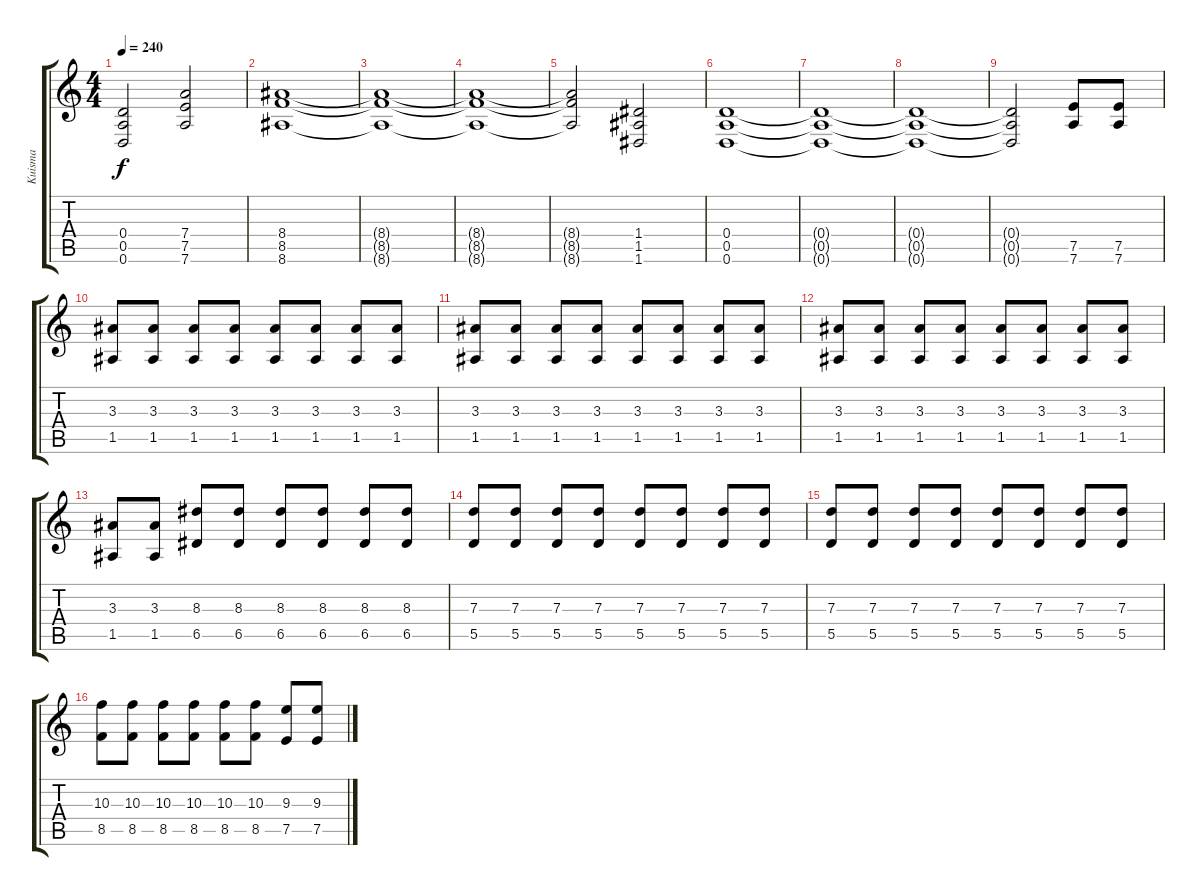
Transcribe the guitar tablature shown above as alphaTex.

\track ("Kuisma" "Kuisma") {instrument distortionguitar}
\staff {score tabs}
\tuning (E4 B3 G3 D3 A2 D2) {hide}
\ts (4 4)
\tempo 240
\clef g2
\ks c
(0.4{t} 0.5{t} 0.6{t}).2{dy f} (7.4 7.5 7.6).2 |
(8.4 8.5 8.6).1 |
(8.4{t} 8.5{t} 8.6{t}).1 |
(8.4{t} 8.5{t} 8.6{t}).1 |
(8.4{t} 8.5{t} 8.6{t}).2 (1.4 1.5 1.6).2 |
(0.4 0.5 0.6).1 |
(0.4{t} 0.5{t} 0.6{t}).1 |
(0.4{t} 0.5{t} 0.6{t}).1 |
(0.4{t} 0.5{t} 0.6{t}).2 (7.5 7.6).8 (7.5 7.6).8 |
(3.3 1.5).8 (3.3 1.5).8 (3.3 1.5).8 (3.3 1.5).8 (3.3 1.5).8 (3.3 1.5).8 (3.3 1.5).8 (3.3 1.5).8 |
(3.3 1.5).8 (3.3 1.5).8 (3.3 1.5).8 (3.3 1.5).8 (3.3 1.5).8 (3.3 1.5).8 (3.3 1.5).8 (3.3 1.5).8 |
(3.3 1.5).8 (3.3 1.5).8 (3.3 1.5).8 (3.3 1.5).8 (3.3 1.5).8 (3.3 1.5).8 (3.3 1.5).8 (3.3 1.5).8 |
(3.3 1.5).8 (3.3 1.5).8 (8.3 6.5).8 (8.3 6.5).8 (8.3 6.5).8 (8.3 6.5).8 (8.3 6.5).8 (8.3 6.5).8 |
(7.3 5.5).8 (7.3 5.5).8 (7.3 5.5).8 (7.3 5.5).8 (7.3 5.5).8 (7.3 5.5).8 (7.3 5.5).8 (7.3 5.5).8 |
(7.3 5.5).8 (7.3 5.5).8 (7.3 5.5).8 (7.3 5.5).8 (7.3 5.5).8 (7.3 5.5).8 (7.3 5.5).8 (7.3 5.5).8 |
(10.3 8.5).8 (10.3 8.5).8 (10.3 8.5).8 (10.3 8.5).8 (10.3 8.5).8 (10.3 8.5).8 (9.3 7.5).8 (9.3 7.5).8
